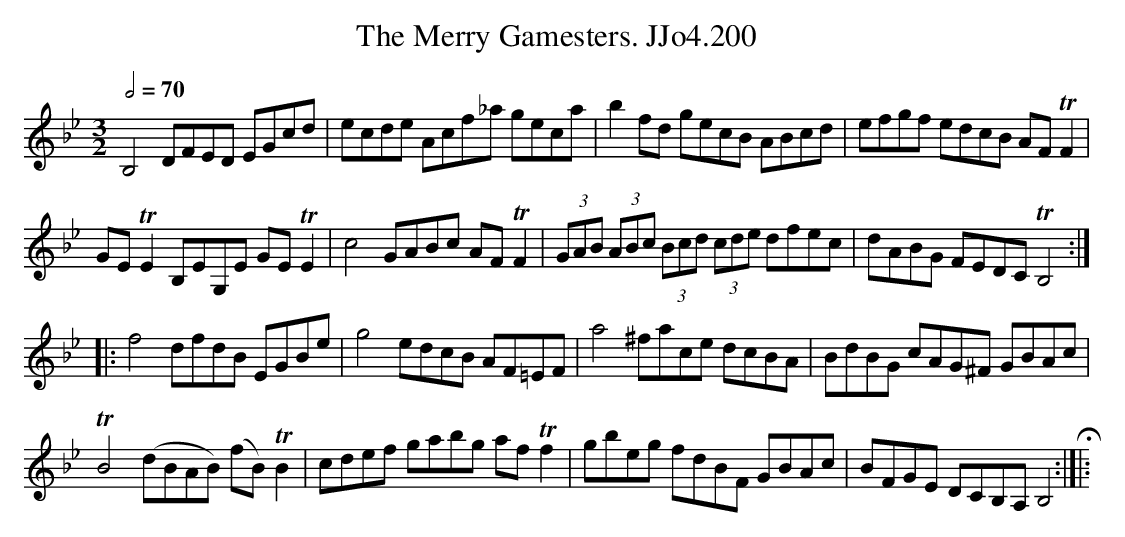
X:1
T:Merry Gamesters. JJo4.200, The
M:3/2
L:1/8
Q:1/2=70
K:Bb
B,4 DFED EGcd|ecde Acf_a geca|b2 fd gecB ABcd|efgf edcB AF !trill!F2|
GE !trill!E2 B,EG,E GE !trill!E2|c4 GABc AF !trill!F2|(3GAB (3ABc (3Bcd (3cde dfec|dABG FEDC !trill!B,4 :|
|: f4 dfdB EGBe|g4 edcB AF=EF|a4 ^face dcBA|BdBG cAG^F GBAc|
!trill! B4 (dBAB) (fB) !trill! B2|cdef gabg af !trill!f2|gbeg fdBF GBAc|BFGE DCB,A, B,4 !fermata!:|[|:
